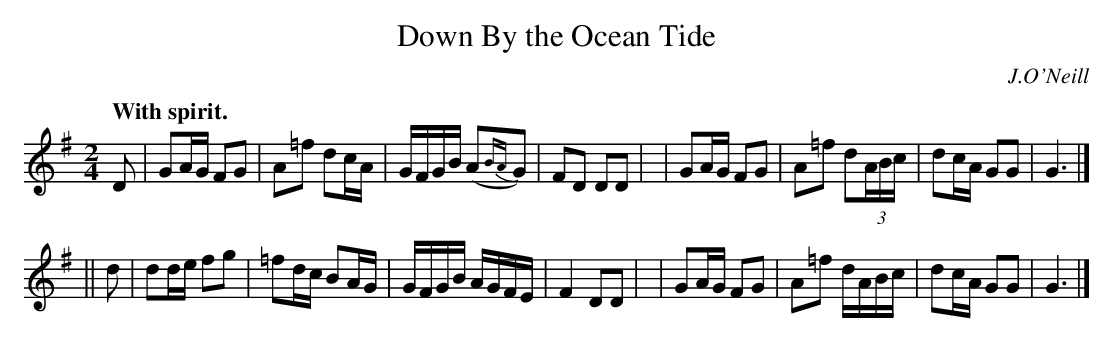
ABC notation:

X:1
T: Down By the Ocean Tide
O: J.O'Neill
Q: "With spirit."
M: 2/4
L: 1/16
K: G
D2 \
| G2AG F2G2 | A2=f2 d2cA | GFGB (A2{BA}G2) | F2D2 D2D2 |\
| G2AG F2G2 | A2=f2 d2(3ABc | d2cA G2G2 | G6 |]
|| d2 \
| d2de f2g2 | =f2dc B2AG | GFGB AGFE | F4 D2D2 |\
| G2AG F2G2 | A2=f2 dABc | d2cA G2G2 | G6 |]
